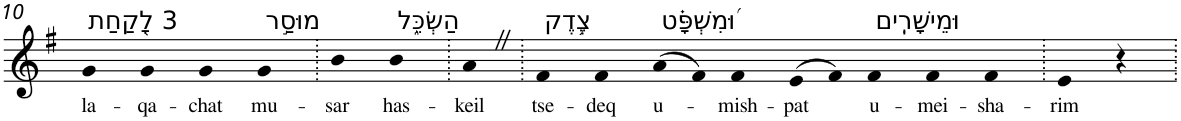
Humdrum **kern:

**kern	**text
*part1	*part1
*staff1	*staff1
*I"Piano	*
*I'Pno	*
!!LO:PB:g=z
*clefG2	*
*k[f#]	*
*G:	*
=10	=10
!LO:TX:a:t=3 לָ֭קַחַת	!
!	!LO:LY:b
4g	la-
!	!LO:LY:b
4g	-qa-
!	!LO:LY:b
4g	-chat
!LO:TX:a:t=מוּסַ֣ר	!
!	!LO:LY:b
4g	mu-
=11.	=11.
!	!LO:LY:b
4b	-sar
!LO:TX:a:t=הַשְׂכֵּ֑ל	!
!	!LO:LY:b
4b	has-
=12.	=12.
!	!LO:LY:b
4aZ	-keil
=13.	=13.
!LO:TX:a:t=צֶ֥דֶק	!
!	!LO:LY:b
4f#	tse-
!	!LO:LY:b
4f#	-deq
!LO:TX:a:t=וּ֝מִשְׁפָּ֗ט	!
!	!LO:LY:b
(>8a	u-
8f#)	.
!	!LO:LY:b
4f#	-mish-
!	!LO:LY:b
(>8e	-pat
8f#)	.
!LO:TX:a:t=וּמֵישָׁרִֽים	!
!	!LO:LY:b
4f#	u-
!	!LO:LY:b
4f#	-mei-
!	!LO:LY:b
4f#	-sha-
=14.	=14.
!	!LO:LY:b
4e	-rim
4r	.
=.	=.
*-	*-
